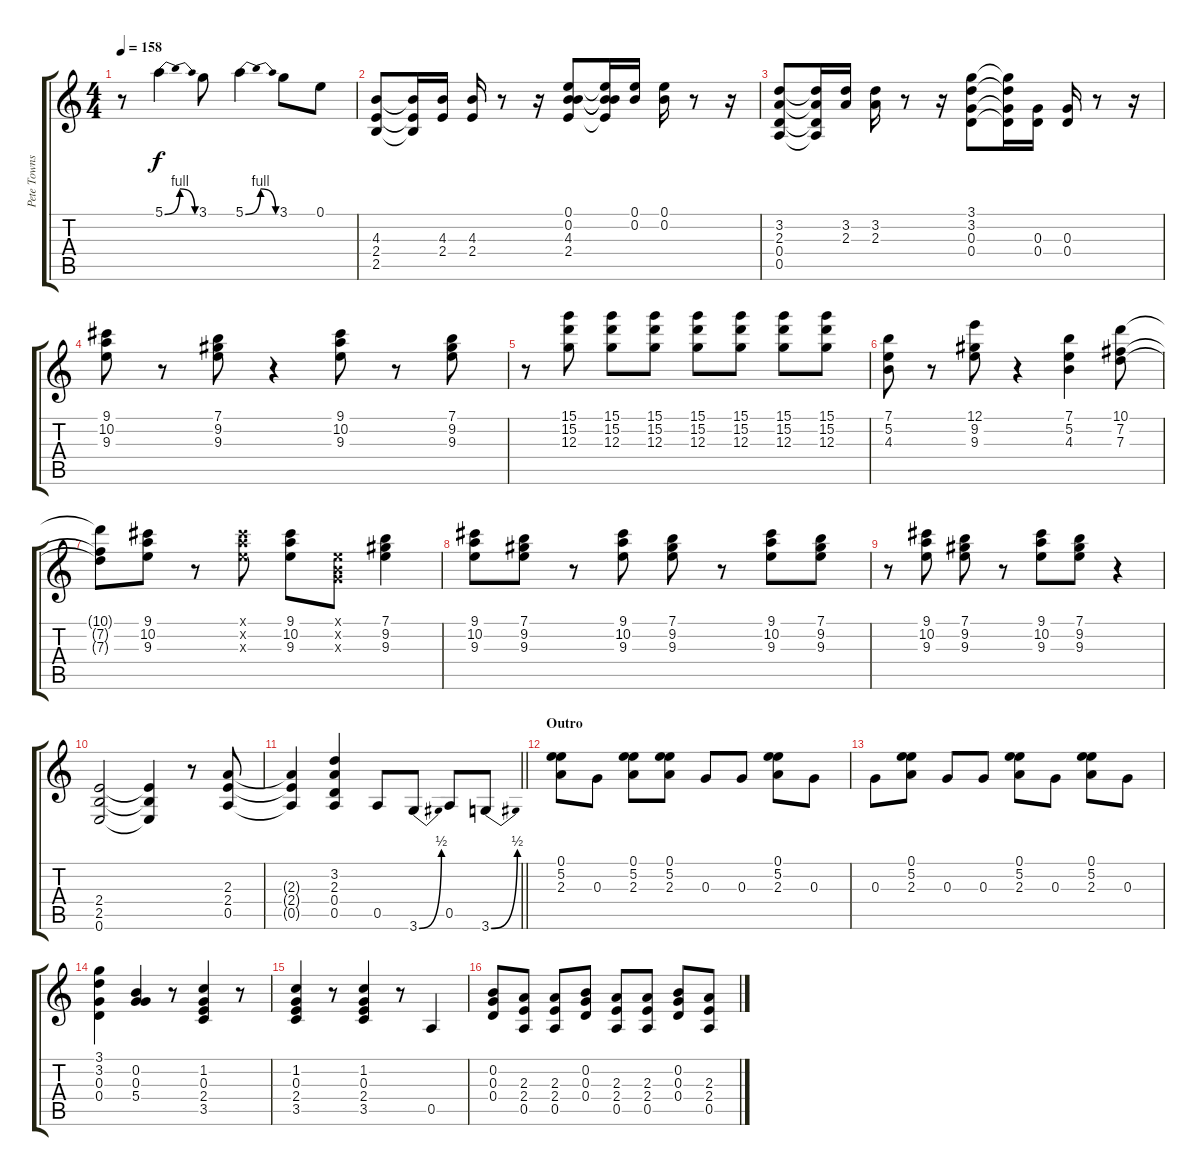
\track ("Pete Townshend" "Pete Towns") {instrument overdrivenguitar}
\staff {score tabs}
\tuning (E4 B3 G3 D3 A2 E2) {hide}
\ts (4 4)
\tempo 158
\clef g2
\ks c
r.8{dy f} 5.1{be (bendrelease 0 0 30 4 30 4 60 0)}.4 3.1.8 5.1{be (bendrelease 0 0 30 4 30 4 60 0)}.4 3.1.8 0.1.8 |
(4.3 2.4 2.5).8 (4.3{t} 2.4{t} 2.5{t}).16 (4.3 2.4).16 (4.3 2.4).16 r.8 r.16 (0.1 0.2 4.3 2.4).8 (0.1{t} 0.2{t} 4.3{t} 2.4{t}).16 (0.1 0.2).16 (0.1 0.2).16 r.8 r.16 |
(3.2 2.3 0.4 0.5).8 (3.2{t} 2.3{t} 0.4{t} 0.5{t}).16 (3.2 2.3).16 (3.2 2.3).16 r.8 r.16 (3.1 3.2 0.3 0.4).8 (3.1{t} 3.2{t} 0.3{t} 0.4{t}).16 (0.3 0.4).16 (0.3 0.4).16 r.8 r.16 |
(9.1 10.2 9.3).8 r.8 (7.1 9.2 9.3).8 r.4 (9.1 10.2 9.3).8 r.8 (7.1 9.2 9.3).8 |
r.8 (15.1 15.2 12.3).8 (15.1 15.2 12.3).8 (15.1 15.2 12.3).8 (15.1 15.2 12.3).8 (15.1 15.2 12.3).8 (15.1 15.2 12.3).8 (15.1 15.2 12.3).8 |
(7.1 5.2 4.3).8 r.8 (12.1 9.2 9.3).8 r.4 (7.1 5.2 4.3).4 (10.1 7.2 7.3).8 |
(10.1{t} 7.2{t} 7.3{t}).8 (9.1 10.2 9.3).8 r.8 (9.1{x} 10.2{x} 9.3{x}).8 (9.1 10.2 9.3).8 (0.1{x} 0.2{x} 0.3{x}).8 (7.1 9.2 9.3).4 |
(9.1 10.2 9.3).8 (7.1 9.2 9.3).8 r.8 (9.1 10.2 9.3).8 (7.1 9.2 9.3).8 r.8 (9.1 10.2 9.3).8 (7.1 9.2 9.3).8 |
r.8 (9.1 10.2 9.3).8 (7.1 9.2 9.3).8 r.8 (9.1 10.2 9.3).8 (7.1 9.2 9.3).8 r.4 |
(2.4 2.5 0.6).2 (2.4{t} 2.5{t} 0.6{t}).4 r.8 (2.3 2.4 0.5).8 |
\barLineRight lightlight
(2.3{t} 2.4{t} 0.5{t}).4 (3.2 2.3 0.4 0.5).4 0.5.8 3.6{be (bend 0 0 60 2)}.8 0.5.8 3.6{be (bend 0 0 60 2)}.8 |
\section ("" "Outro")
(0.1 5.2 2.3).8 0.3.8 (0.1 5.2 2.3).8 (0.1 5.2 2.3).8 0.3.8 0.3.8 (0.1 5.2 2.3).8 0.3.8 |
0.3.8 (0.1 5.2 2.3).8 0.3.8 0.3.8 (0.1 5.2 2.3).8 0.3.8 (0.1 5.2 2.3).8 0.3.8 |
(3.1 3.2 0.3 0.4).4 (0.2 0.3 5.4).4 r.8 (1.2 0.3 2.4 3.5).4 r.8 |
(1.2 0.3 2.4 3.5).4 r.8 (1.2 0.3 2.4 3.5).4 r.8 0.5.4 |
(0.2 0.3 0.4).8 (2.3 2.4 0.5).8 (2.3 2.4 0.5).8 (0.2 0.3 0.4).8 (2.3 2.4 0.5).8 (2.3 2.4 0.5).8 (0.2 0.3 0.4).8 (2.3 2.4 0.5).8
